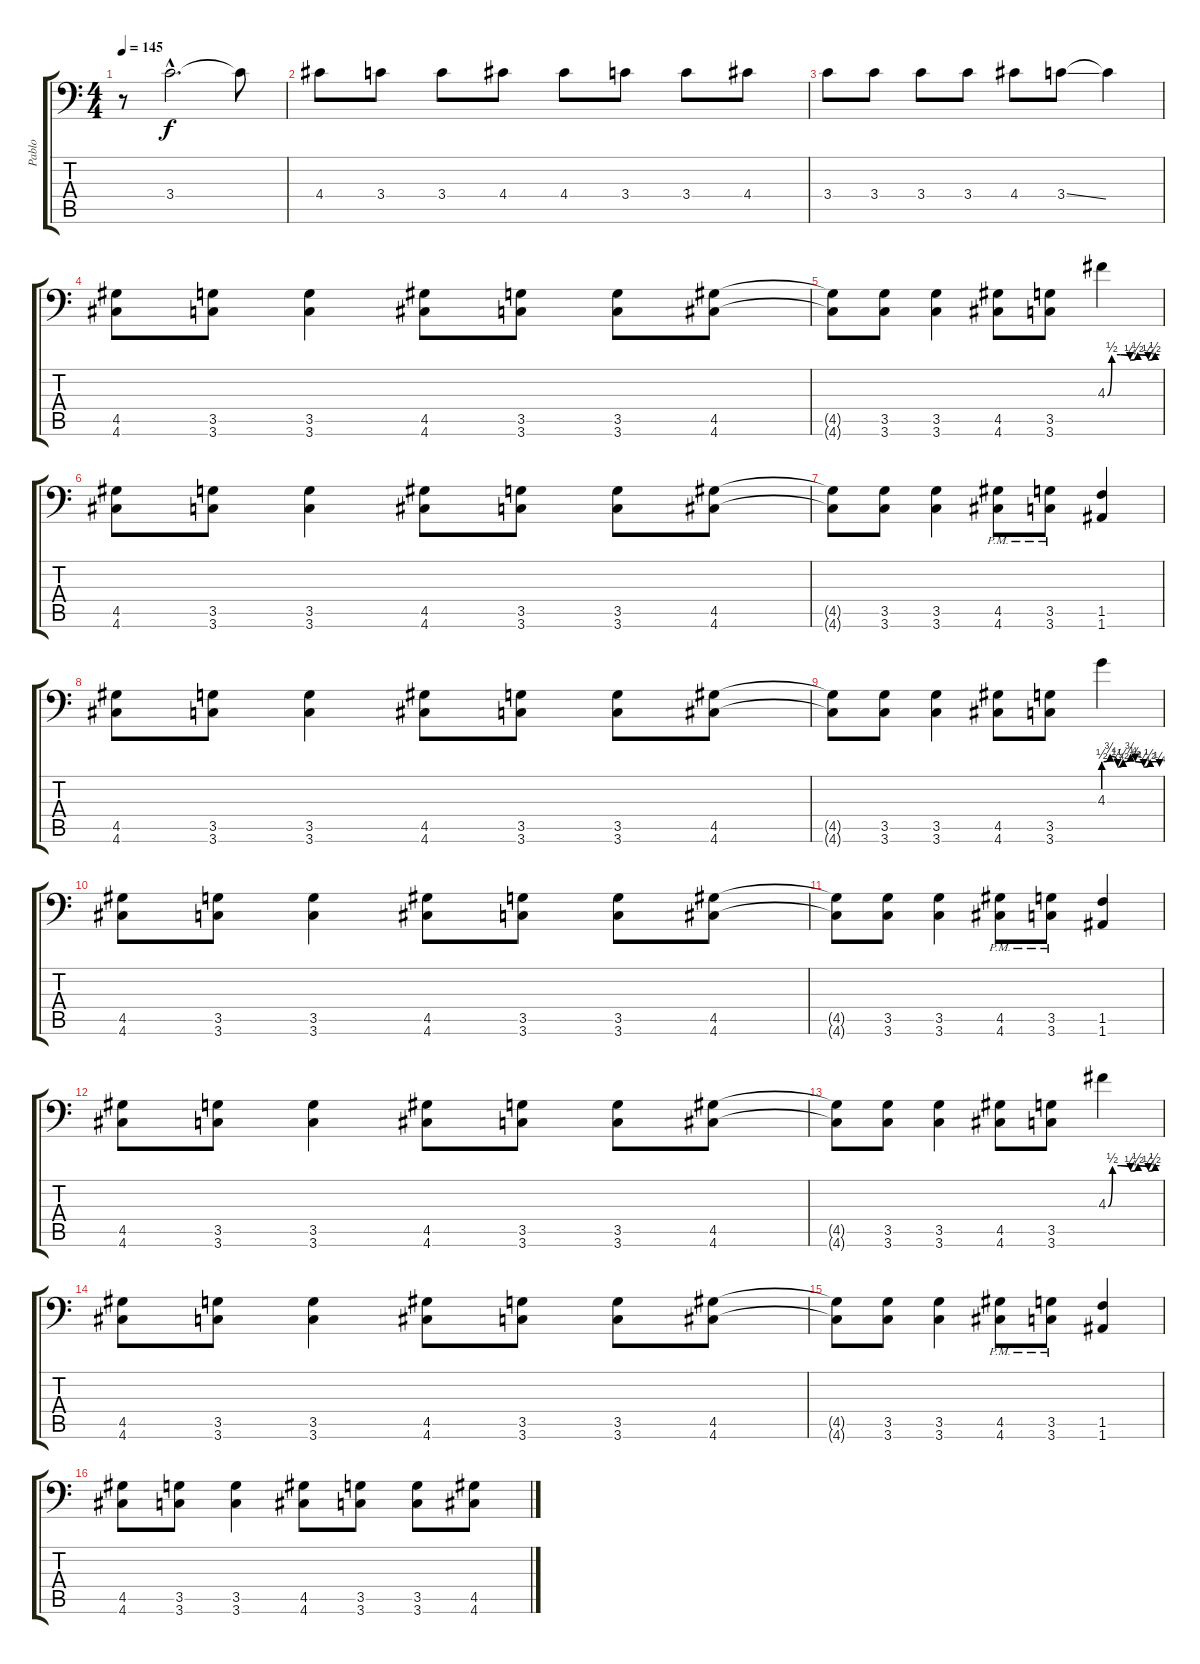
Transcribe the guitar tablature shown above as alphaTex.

\track ("Pablo" "Pablo") {instrument distortionguitar}
\staff {score tabs}
\tuning (B3 Gb3 D3 A2 E2 A1) {hide}
\ts (4 4)
\tempo 145
\clef f4
\ks c
r.8{dy f} 3.4{hac}.2{d} 3.4{t}.8 |
4.4.8 3.4.8 3.4.8 4.4.8 4.4.8 3.4.8 3.4.8 4.4.8 |
3.4.8 3.4.8 3.4.8 3.4.8 4.4.8 3.4{ss}.8 3.4{t}.4 |
(4.5 4.6).8 (3.5 3.6).8 (3.5 3.6).4 (4.5 4.6).8 (3.5 3.6).8 (3.5 3.6).8 (4.5 4.6).8 |
(4.5{t} 4.6{t}).8 (3.5 3.6).8 (3.5 3.6).4 (4.5 4.6).8 (3.5 3.6).8 4.3{be (custom 0 0 5 2 15 2 26 1 35 2 47 1 55 2 60 2)}.4 |
(4.5 4.6).8 (3.5 3.6).8 (3.5 3.6).4 (4.5 4.6).8 (3.5 3.6).8 (3.5 3.6).8 (4.5 4.6).8 |
(4.5{t} 4.6{t}).8 (3.5 3.6).8 (3.5 3.6).4 (4.5{pm} 4.6{pm}).8 (3.5{pm} 3.6{pm}).8 (1.5 1.6).4 |
(4.5 4.6).8 (3.5 3.6).8 (3.5 3.6).4 (4.5 4.6).8 (3.5 3.6).8 (3.5 3.6).8 (4.5 4.6).8 |
(4.5{t} 4.6{t}).8 (3.5 3.6).8 (3.5 3.6).4 (4.5 4.6).8 (3.5 3.6).8 4.3{be (custom 0 2 7 3 15 1 21 2 29 3 34 2 43 1 50 2 57 2 60 1)}.4 |
(4.5 4.6).8 (3.5 3.6).8 (3.5 3.6).4 (4.5 4.6).8 (3.5 3.6).8 (3.5 3.6).8 (4.5 4.6).8 |
(4.5{t} 4.6{t}).8 (3.5 3.6).8 (3.5 3.6).4 (4.5{pm} 4.6{pm}).8 (3.5{pm} 3.6{pm}).8 (1.5 1.6).4 |
(4.5 4.6).8 (3.5 3.6).8 (3.5 3.6).4 (4.5 4.6).8 (3.5 3.6).8 (3.5 3.6).8 (4.5 4.6).8 |
(4.5{t} 4.6{t}).8 (3.5 3.6).8 (3.5 3.6).4 (4.5 4.6).8 (3.5 3.6).8 4.3{be (custom 0 0 5 2 15 2 26 1 35 2 47 1 55 2 60 2)}.4 |
(4.5 4.6).8 (3.5 3.6).8 (3.5 3.6).4 (4.5 4.6).8 (3.5 3.6).8 (3.5 3.6).8 (4.5 4.6).8 |
(4.5{t} 4.6{t}).8 (3.5 3.6).8 (3.5 3.6).4 (4.5{pm} 4.6{pm}).8 (3.5{pm} 3.6{pm}).8 (1.5 1.6).4 |
(4.5 4.6).8 (3.5 3.6).8 (3.5 3.6).4 (4.5 4.6).8 (3.5 3.6).8 (3.5 3.6).8 (4.5 4.6).8
